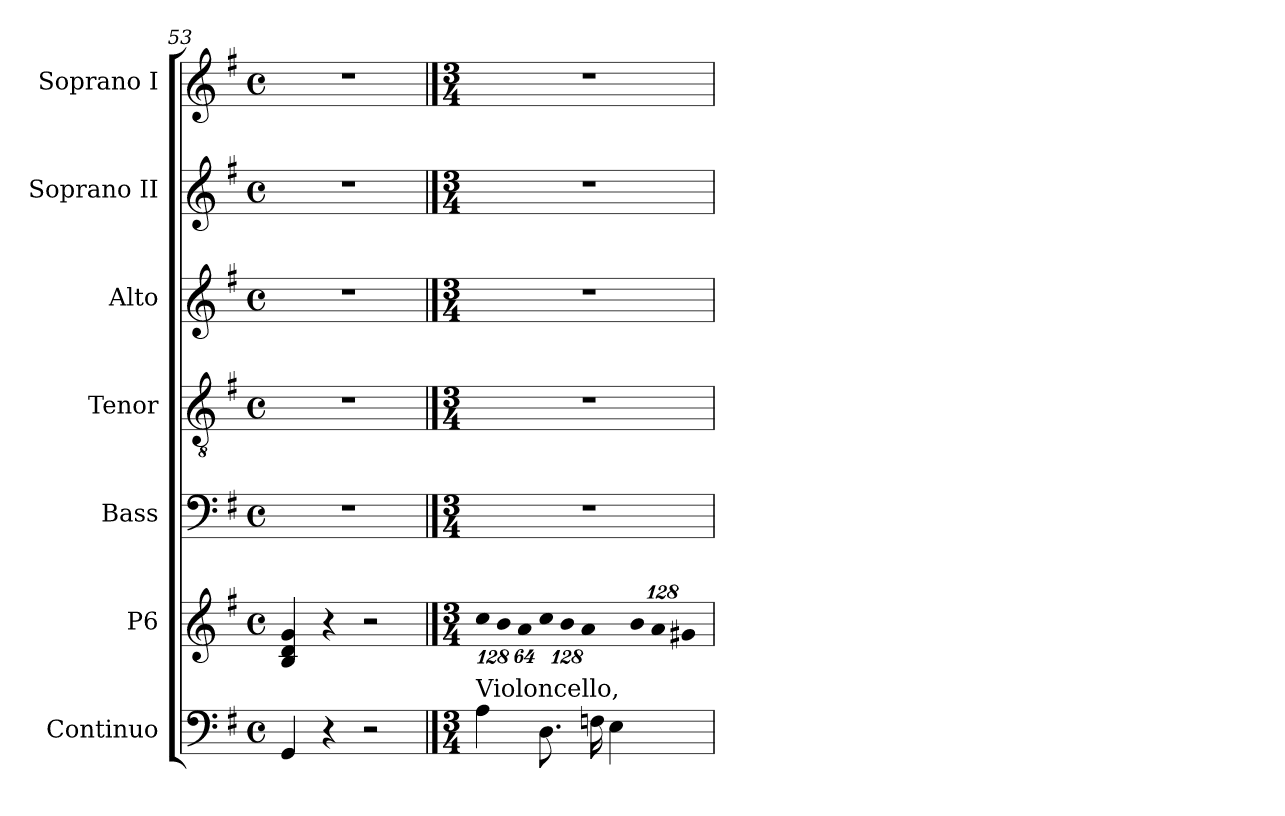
**kern	**kern	**kern	**kern	**kern	**kern	**kern
*part7	*part6	*part5	*part4	*part3	*part2	*part1
*staff7	*staff6	*staff5	*staff4	*staff3	*staff2	*staff1
*I"Continuo	*I"P6	*I"Bass	*I"Tenor	*I"Alto	*I"Soprano II	*I"Soprano I
*	*	*I'B.	*I'T.	*I'A.	*I'S.	*I'S.
*clefF4	*clefG2	*clefF4	*clefGv2	*clefG2	*clefG2	*clefG2
*	*	*	*ITrd7c12	*	*	*
*k[f#]	*k[f#]	*k[f#]	*k[f#]	*k[f#]	*k[f#]	*k[f#]
*G:	*G:	*G:	*G:	*G:	*G:	*G:
*M4/4	*M4/4	*M4/4	*M4/4	*M4/4	*M4/4	*M4/4
*met(c)	*met(c)	*met(c)	*met(c)	*met(c)	*met(c)	*met(c)
=53	=53	=53	=53	=53	=53	=53
4GGi/	4Bi/ 4di 4gi	1r	1r	1r	1r	1r
4r	4r	.	.	.	.	.
2r	2r	.	.	.	.	.
!!LO:PB:g=z
==1	==1	==1	==1	==1	==1	==1
*M3/4	*M3/4	*M3/4	*M3/4	*M3/4	*M3/4	*M3/4
*	*Xbrackettup	*	*	*	*	*
!LO:TX:a:t=Violoncello,	!	!	!	!	!	!
!	!LO:N:vis=8	!LO:N:vis=1	!LO:N:vis=1	!LO:N:vis=1	!LO:N:vis=1	!LO:N:vis=1
4Ai\	1024%85cci\	2.r	2.r	2.r	2.r	2.r
!	!LO:N:vis=8	!	!	!	!	!
.	1024%85bi\	.	.	.	.	.
!	!LO:N:vis=8	!	!	!	!	!
.	512%43ai\	.	.	.	.	.
!	!LO:N:vis=8	!	!	!	!	!
8.Di\	1024%85cci\	.	.	.	.	.
!	!LO:N:vis=8	!	!	!	!	!
.	1024%85bi\	.	.	.	.	.
!	!LO:N:vis=8	!	!	!	!	!
.	512%43ai\	.	.	.	.	.
16Fni\	.	.	.	.	.	.
!	!LO:N:vis=8	!	!	!	!	!
4Ei\	1024%85bi/	.	.	.	.	.
!	!LO:N:vis=8	!	!	!	!	!
.	1024%85ai/	.	.	.	.	.
!	!LO:N:vis=8	!	!	!	!	!
.	512%43g#Xi/	.	.	.	.	.
=	=	=	=	=	=	=
*-	*-	*-	*-	*-	*-	*-
